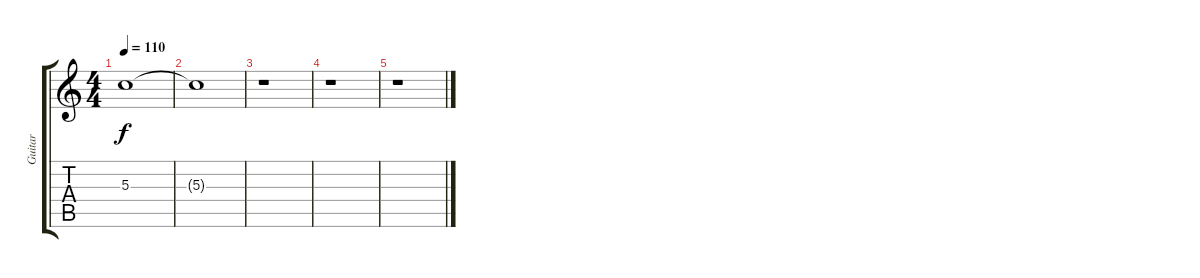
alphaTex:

\track ("Guitar" "Guitar") {instrument overdrivenguitar}
\staff {score tabs}
\tuning (E4 B3 G3 D3 A2 E2) {hide}
\ts (4 4)
\tempo 110
\clef g2
\ks c
5.3.1{dy f} |
5.3{t}.1 |
r.1 |
r.1 |
r.1
